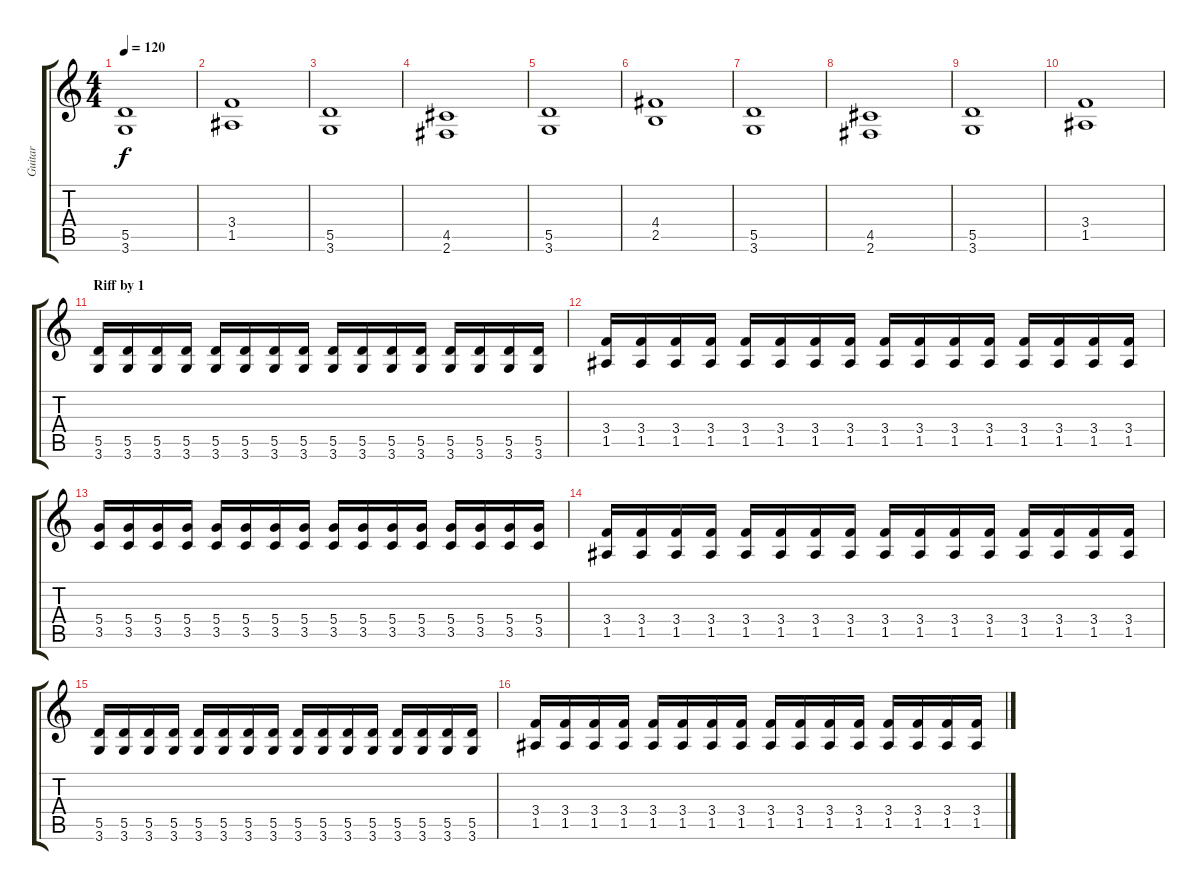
\track ("Guitar" "Guitar") {instrument distortionguitar}
\staff {score tabs}
\tuning (E4 B3 G3 D3 A2 E2) {hide}
\ts (4 4)
\tempo 120
\clef g2
\ks c
(5.5 3.6).1{dy f} |
(3.4 1.5).1 |
(5.5 3.6).1 |
(4.5 2.6).1 |
(5.5 3.6).1 |
(4.4 2.5).1 |
(5.5 3.6).1 |
(4.5 2.6).1 |
(5.5 3.6).1 |
(3.4 1.5).1 |
\section ("" "Riff by 1")
(5.5 3.6).16 (5.5 3.6).16 (5.5 3.6).16 (5.5 3.6).16 (5.5 3.6).16 (5.5 3.6).16 (5.5 3.6).16 (5.5 3.6).16 (5.5 3.6).16 (5.5 3.6).16 (5.5 3.6).16 (5.5 3.6).16 (5.5 3.6).16 (5.5 3.6).16 (5.5 3.6).16 (5.5 3.6).16 |
(3.4 1.5).16 (3.4 1.5).16 (3.4 1.5).16 (3.4 1.5).16 (3.4 1.5).16 (3.4 1.5).16 (3.4 1.5).16 (3.4 1.5).16 (3.4 1.5).16 (3.4 1.5).16 (3.4 1.5).16 (3.4 1.5).16 (3.4 1.5).16 (3.4 1.5).16 (3.4 1.5).16 (3.4 1.5).16 |
(5.4 3.5).16 (5.4 3.5).16 (5.4 3.5).16 (5.4 3.5).16 (5.4 3.5).16 (5.4 3.5).16 (5.4 3.5).16 (5.4 3.5).16 (5.4 3.5).16 (5.4 3.5).16 (5.4 3.5).16 (5.4 3.5).16 (5.4 3.5).16 (5.4 3.5).16 (5.4 3.5).16 (5.4 3.5).16 |
(3.4 1.5).16 (3.4 1.5).16 (3.4 1.5).16 (3.4 1.5).16 (3.4 1.5).16 (3.4 1.5).16 (3.4 1.5).16 (3.4 1.5).16 (3.4 1.5).16 (3.4 1.5).16 (3.4 1.5).16 (3.4 1.5).16 (3.4 1.5).16 (3.4 1.5).16 (3.4 1.5).16 (3.4 1.5).16 |
(5.5 3.6).16 (5.5 3.6).16 (5.5 3.6).16 (5.5 3.6).16 (5.5 3.6).16 (5.5 3.6).16 (5.5 3.6).16 (5.5 3.6).16 (5.5 3.6).16 (5.5 3.6).16 (5.5 3.6).16 (5.5 3.6).16 (5.5 3.6).16 (5.5 3.6).16 (5.5 3.6).16 (5.5 3.6).16 |
(3.4 1.5).16 (3.4 1.5).16 (3.4 1.5).16 (3.4 1.5).16 (3.4 1.5).16 (3.4 1.5).16 (3.4 1.5).16 (3.4 1.5).16 (3.4 1.5).16 (3.4 1.5).16 (3.4 1.5).16 (3.4 1.5).16 (3.4 1.5).16 (3.4 1.5).16 (3.4 1.5).16 (3.4 1.5).16
